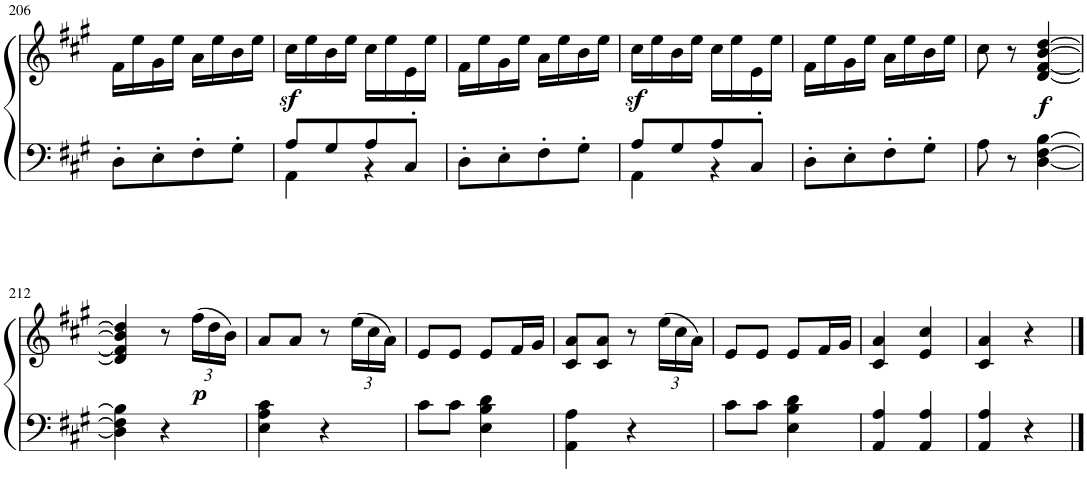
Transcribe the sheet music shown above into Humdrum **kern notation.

**kern	**kern	**dynam
*part1	*part1	*part1
*staff2	*staff1	*staff1/2
*I"Piano	*	*
*I'Pno.	*	*
!!LO:PB:g=z
*clefF4	*clefG2	*
*k[f#c#g#]	*k[f#c#g#]	*
*A:	*A:	*
*M2/4	*M2/4	*
=206	=206	=206
8D'\L	16f#\LL	.
.	16ee\	.
8E'\	16g#\	.
.	16ee\JJ	.
8F#'\	16a\LL	.
.	16ee\	.
8G#'\J	16b\	.
.	16ee\JJ	.
=207	=207	=207
*^	*	*
8A/L	4AA\	16cc#z<\LL	.
.	.	16ee\	.
8G#/	.	16b\	.
.	.	16ee\JJ	.
8A/	4r	16cc#\LL	.
.	.	16ee\	.
8C#'/J	.	16e\	.
.	.	16ee\JJ	.
*v	*v	*	*
=208	=208	=208
8D'\L	16f#\LL	.
.	16ee\	.
8E'\	16g#\	.
.	16ee\JJ	.
8F#'\	16a\LL	.
.	16ee\	.
8G#'\J	16b\	.
.	16ee\JJ	.
=209	=209	=209
*^	*	*
8A/L	4AA\	16cc#z<\LL	.
.	.	16ee\	.
8G#/	.	16b\	.
.	.	16ee\JJ	.
8A/	4r	16cc#\LL	.
.	.	16ee\	.
8C#'/J	.	16e\	.
.	.	16ee\JJ	.
*v	*v	*	*
=210	=210	=210
8D'\L	16f#\LL	.
.	16ee\	.
8E'\	16g#\	.
.	16ee\JJ	.
8F#'\	16a\LL	.
.	16ee\	.
8G#'\J	16b\	.
.	16ee\JJ	.
=211	=211	=211
8A\	8cc#\	.
8r	8r	.
!	!	!LO:DY:b
[4D\ [4F#\ [4B\	[4d/ [4f#/ [4b/ [4dd/	f
!!LO:LB:g=z
=212	=212	=212
4D\] 4F#\] 4B\]	4d/] 4f#/] 4b/] 4dd/]	.
4r	8r	.
*	*Xbrackettup	*
!	!	!LO:DY:b
.	(24ff#\LL	p
.	24dd\	.
.	24b\JJ)	.
=213	=213	=213
4E\ 4A\ 4c#\	8a/L	.
.	8a/J	.
4r	8r	.
.	(24ee\LL	.
.	24cc#\	.
.	24a\JJ)	.
=214	=214	=214
8c#\L	8e/L	.
8c#\J	8e/J	.
4E\ 4B\ 4d\	8e/L	.
.	16f#/L	.
.	16g#/JJ	.
=215	=215	=215
4AA\ 4A\	8c#/ 8a/L	.
.	8c#/ 8a/J	.
4r	8r	.
.	(24ee\LL	.
.	24cc#\	.
.	24a\JJ)	.
=216	=216	=216
8c#\L	8e/L	.
8c#\J	8e/J	.
4E\ 4B\ 4d\	8e/L	.
.	16f#/L	.
.	16g#/JJ	.
=217	=217	=217
4AA/ 4A/	4c#/ 4a/	.
4AA/ 4A/	4e/ 4cc#/	.
=218	=218	=218
4AA/ 4A/	4c#/ 4a/	.
4r	4r	.
==	==	==
*-	*-	*-
